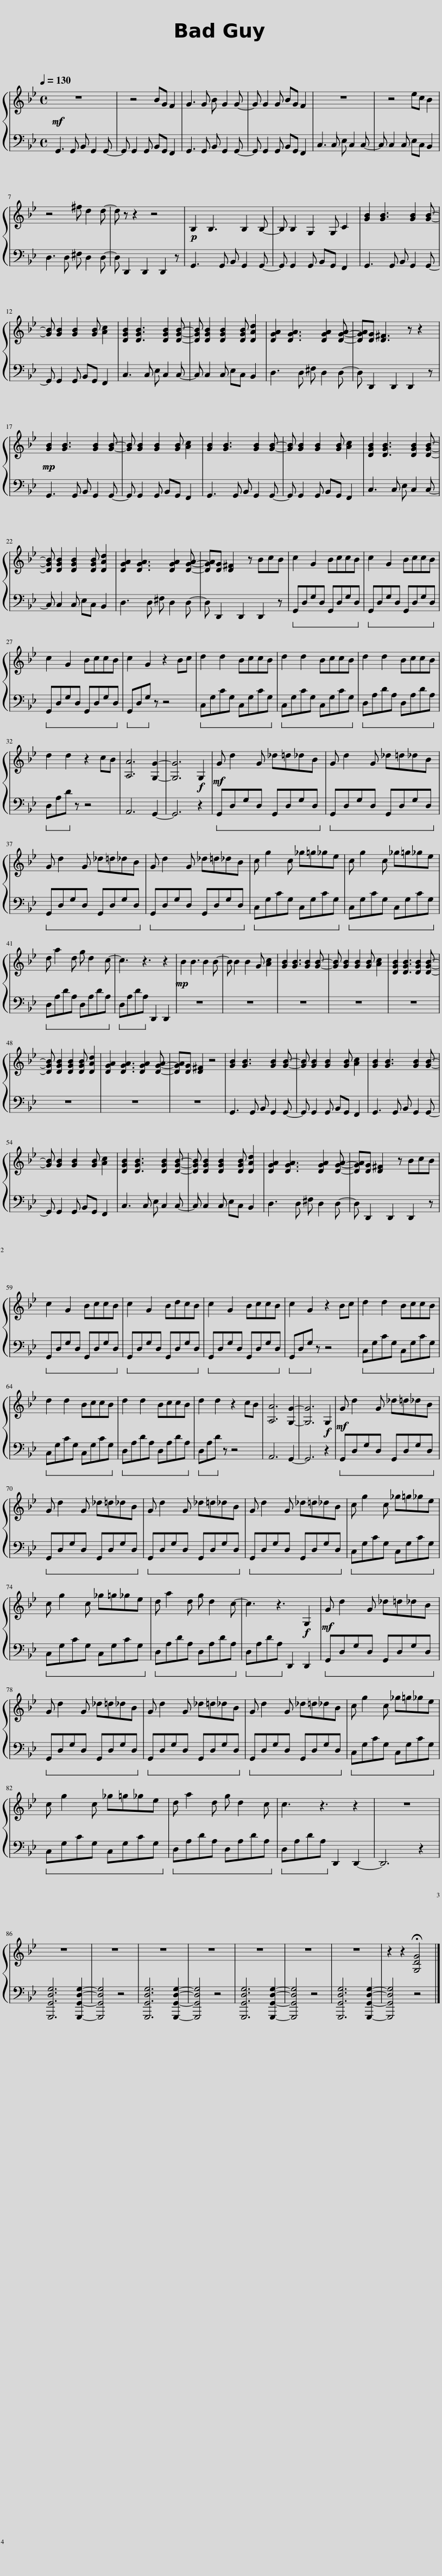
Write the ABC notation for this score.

X:1
%%score { 1 | 2 }
L:1/8
Q:1/4=130
M:4/4
I:linebreak $
K:Bb
V:1 treble
V:2 bass
V:1
!mf! z8 | z4 BG F2 | G3 G B G2 G- | G G2 G BG F2 | z8 | %5
 z4 ec B2 |$ z4 ^f d2 d- | d z z2 z4 |!p! B,2 B,3 B,2 B,- | B, B,2 G,2 G, C2 | %10
 [GB]2 [GB]3 [GB]2 [GB]- |$ [GB] [GB]2 [GB]2 [GB] [Ac]2 | [DGB]2 [DGB]3 [DGB]2 [DGB]- | [DGB] [DGB]2 [DGB]2 [DGB] [DAd]2 | [DGA]2 [DGA]3 [DGA]2 [DGA]- | %15
 [DGA][DG] [D^F]3 z z2 |$!mp! [GB]2 [GB]3 [GB]2 [GB]- | [GB] [GB]2 [GB]2 [GB] [Ac]2 | [GB]2 [GB]3 [GB]2 [GB]- | [GB] [GB]2 [GB]2 [GB] [Ac]2 | %20
 [DGB]2 [DGB]3 [DGB]2 [DGB]- |$ [DGB] [DGB]2 [DGB]2 [DGB] [DAd]2 | [DGA]2 [DGA]3 [DGA]2 [DGA]- | [DGA][DG] [D^F]2 z BcB | c2 G2 BccB | %25
 c2 G2 BccB |$ c2 G2 BccB | c2 G2 z2 Bc | d2 d2 BccB | d2 d2 BccB | %30
 d2 d2 BccB |$ d2 d2 z2 cB | [A,A]6 [G,G]2- | [G,G]6!f! G,2 |!mf! G d2 G _d=d_dB | %35
 G d2 G _d=d_dB |$ G d2 G _d=d_dB | G d2 G _d=d_dB | c g2 c _g=g_ge | c g2 c _g=g_ge |$ %40
 d a2 d g d2 c- | c3 z3 z2 |!mp! B2 B3 B2 B- | B B2 B2 G [Ac]2 | [GB]2 [GB]3 [GB]2 [GB]- | %45
 [GB] [GB]2 [GB]2 [GB] [Ac]2 | [DGB]2 [DGB]3 [DGB]2 [DGB]- |$ [DGB] [DGB]2 [DGB]2 [DGB] [DAd]2 | [DGA]2 [DGA]3 [DGA]2 [DGA]- | [DGA][DG] [D^F]2 z4 | %50
 [GB]2 [GB]3 [GB]2 [GB]- | [GB] [GB]2 [GB]2 [GB] [Ac]2 | [GB]2 [GB]3 [GB]2 [GB]- |$ [GB] [GB]2 [GB]2 [GB] [Ac]2 | [DGB]2 [DGB]3 [DGB]2 [DGB]- | %55
 [DGB] [DGB]2 [DGB]2 [DGB] [DAd]2 | [DGA]2 [DGA]3 [DGA]2 [DGA]- | [DGA][DG] [D^F]2 z BcB |$ c2 G2 BccB | c2 G2 BdcB | %60
 c2 G2 BccB | c2 G2 z2 Bc | d2 d2 BccB |$ d2 d2 BccB | d2 d2 BccB | %65
 d2 d2 z2 cB | [A,A]6 [G,G]2- | [G,G]6!f! G,2 |!mf! G d2 G _d=d_dB |$ G d2 G _d=d_dB | %70
 G d2 G _d=d_dB | G d2 G _d=d_dB | c g2 c _g=g_ge |$ c g2 c _g=g_ge | d a2 d g d2 c- | %75
 c3 z3!f! G,2 |!mf! G d2 G _d=d_dB |$ G d2 G _d=d_dB | G d2 G _d=d_dB | G d2 G _d=d_dB | %80
 c g2 c _g=g_ge |$ c g2 c _g=g_ge | d a2 d g d2 c | c3 z3 z2 | z8 |$ %85
 z8 | z8 | z8 | z8 | z8 | %90
 z8 | z8 | z2 z2 !fermata![G,DG]4 |] %93
V:2
 G,,3 G,, B,, G,,2 G,,- | G,, G,,2 G,, B,,G,, F,,2 | G,,3 G,, B,, G,,2 G,,- | G,, G,,2 G,, B,,G,, F,,2 | C,3 C, E, C,2 C,- | %5
 C, C,2 C, E,C, B,,2 |$ D,3 D, ^F, D,2 D,- | D, D,,2 D,,2 D,,2 z | G,,3 G,, B,, G,,2 G,,- | G,, G,,2 G,, B,,G,, F,,2 | %10
 G,,3 G,, B,, G,,2 G,,- |$ G,, G,,2 G,, B,,G,, F,,2 | C,3 C, E, C,2 C,- | C, C,2 C, E,C, B,,2 | D,3 D, ^F, D,2 D,- | %15
 D, D,,2 D,,2 D,,2 z |$ G,,3 G,, B,, G,,2 G,,- | G,, G,,2 G,, B,,G,, F,,2 | G,,3 G,, B,, G,,2 G,,- | G,, G,,2 G,, B,,G,, F,,2 | %20
 C,3 C, E, C,2 C,- |$ C, C,2 C, E,C, B,,2 | D,3 D, ^F, D,2 D,- | D, D,,2 D,,2 D,,2 z |!ped! G,,D,G,D, G,,D,G,D,!ped-up! | %25
!ped! G,,D,G,D, G,,D,G,D,!ped-up! |$!ped! G,,D,G,D, G,,D,G,D,!ped-up! |!ped! G,,D,G,!ped-up! z z4 |!ped! C,G,CG, C,G,CG,!ped-up! |!ped! C,G,CG, C,G,CG,!ped-up! | %30
!ped! D,A,DA, D,A,DA,!ped-up! |$!ped! D,A,D!ped-up! z z4 | A,,6 G,,2- | G,,6 z2 |!ped! G,,D,G,D, G,,D,G,D,!ped-up! | %35
!ped! G,,D,G,D, G,,D,G,D,!ped-up! |$!ped! G,,D,G,D, G,,D,G,D,!ped-up! |!ped! G,,D,G,D, G,,D,G,D,!ped-up! |!ped! C,G,CG, C,G,CG,!ped-up! |!ped! C,G,CG, C,G,CG,!ped-up! |$ %40
!ped! D,A,DA, D,A,DA,!ped-up! |!ped! D,A,DA,!ped-up! D,,2 D,,2 | z8 | z8 | z8 | %45
 z8 | z8 |$ z8 | z8 | z8 | %50
 G,,3 G,, B,, G,,2 G,,- | G,, G,,2 G,, B,,G,, F,,2 | G,,3 G,, B,, G,,2 G,,- |$ G,, G,,2 G,, B,,G,, F,,2 | C,3 C, E, C,2 C,- | %55
 C, C,2 C, E,C, B,,2 | D,3 D, ^F, D,2 D,- | D, D,,2 D,,2 D,,2 z |$!ped! G,,D,G,D, G,,D,G,D,!ped-up! |!ped! G,,D,G,D, G,,D,G,D,!ped-up! | %60
!ped! G,,D,G,D, G,,D,G,D,!ped-up! |!ped! G,,D,G,!ped-up! z z4 |!ped! C,G,CG, C,G,CG,!ped-up! |$!ped! C,G,CG, C,G,CG,!ped-up! |!ped! D,A,DA, D,A,DA,!ped-up! | %65
!ped! D,A,D!ped-up! z z4 | A,,6 G,,2- | G,,6 z2 |!ped! G,,D,G,D, G,,D,G,D,!ped-up! |$!ped! G,,D,G,D, G,,D,G,D,!ped-up! | %70
!ped! G,,D,G,D, G,,D,G,D,!ped-up! |!ped! G,,D,G,D, G,,D,G,D,!ped-up! |!ped! C,G,CG, C,G,CG,!ped-up! |$!ped! C,G,CG, C,G,CG,!ped-up! |!ped! D,A,DA, D,A,DA,!ped-up! | %75
!ped! D,A,DA,!ped-up! D,,2 D,,2 |!ped! G,,D,G,D, G,,D,G,D,!ped-up! |$!ped! G,,D,G,D, G,,D,G,D,!ped-up! |!ped! G,,D,G,D, G,,D,G,D,!ped-up! |!ped! G,,D,G,D, G,,D,G,D,!ped-up! | %80
!ped! C,G,CG, C,G,CG,!ped-up! |$!ped! C,G,CG, C,G,CG,!ped-up! |!ped! D,A,DA, D,A,DA,!ped-up! |!ped! D,A,DA,!ped-up! D,,2 D,,2- | D,,6 z2 |$ %85
 [G,,,G,,D,G,]6 [G,,,G,,D,G,]2- | [G,,,G,,D,G,]4 z4 | [G,,,G,,D,G,]6 [G,,,G,,D,G,]2- | [G,,,G,,D,G,]4 z4 | [G,,,G,,D,G,]6 [G,,,G,,D,G,]2- | %90
 [G,,,G,,D,G,]4 z4 | [G,,,G,,D,G,]6 [G,,,G,,D,G,]2- | [G,,,G,,D,G,]4 z4 |] %93
